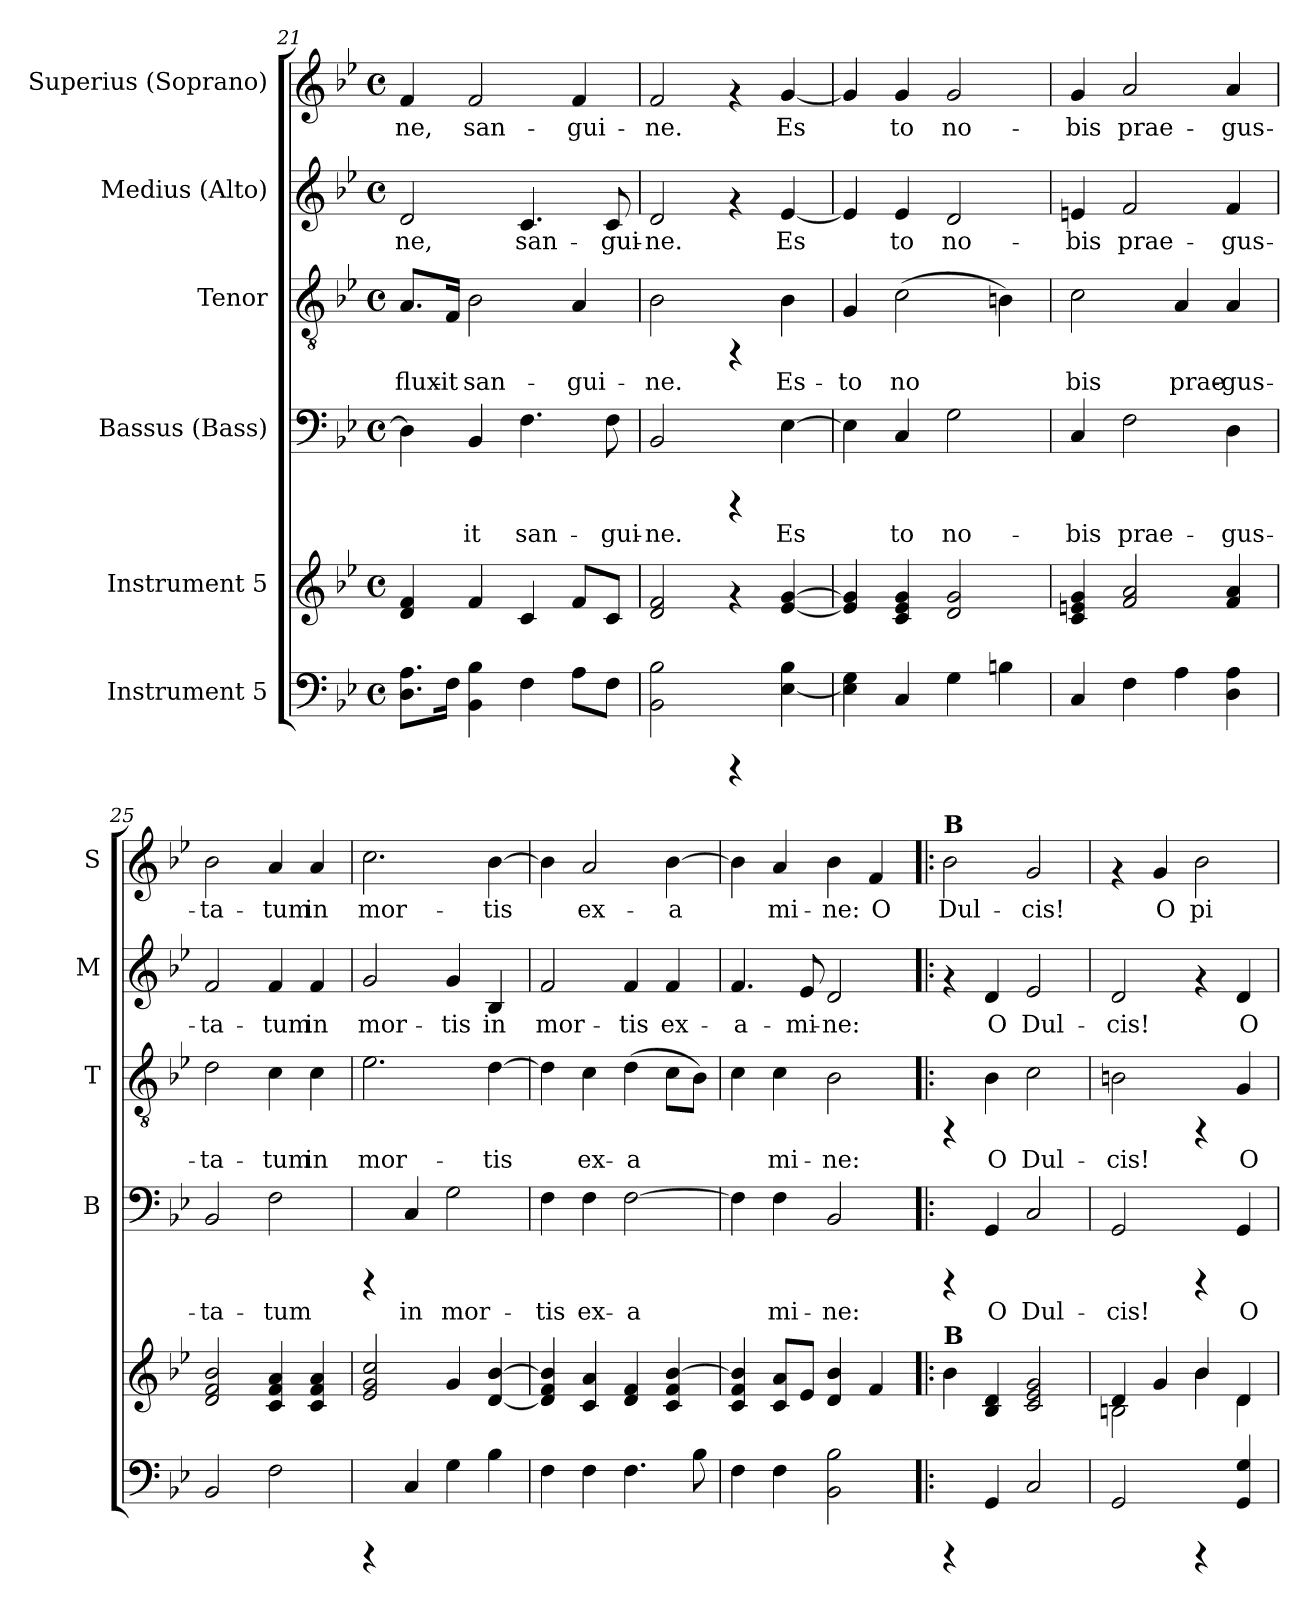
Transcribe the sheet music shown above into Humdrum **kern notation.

**kern	**kern	**kern	**text	**kern	**text	**kern	**text	**kern	**text
*part6	*part5	*part4	*part4	*part3	*part3	*part2	*part2	*part1	*part1
*staff6	*staff5	*staff4	*staff4	*staff3	*staff3	*staff2	*staff2	*staff1	*staff1
*I"Instrument 5	*I"Instrument 5	*I"Bassus (Bass)	*	*I"Tenor	*	*I"Medius (Alto)	*	*I"Superius (Soprano)	*
*	*	*I'B	*	*I'T	*	*I'M	*	*I'S	*
*clefF4	*clefG2	*clefF4	*	*clefGv2	*	*clefG2	*	*clefG2	*
*k[b-e-]	*k[b-e-]	*k[b-e-]	*	*k[b-e-]	*	*k[b-e-]	*	*k[b-e-]	*
*B-:	*B-:	*B-:	*	*B-:	*	*B-:	*	*B-:	*
*M4/4	*M4/4	*M4/4	*	*M4/4	*	*M4/4	*	*M4/4	*
*met(c)	*met(c)	*met(c)	*	*met(c)	*	*met(c)	*	*met(c)	*
=21	=21	=21	=21	=21	=21	=21	=21	=21	=21
!	!	!	!LO:LY:b:cj	!	!LO:LY:b:cj	!	!LO:LY:b:cj	!	!LO:LY:b:cj
8.D\ 8.A\L	4f/ 4d/	4D\]	--	8.A/L	flux-	2d/	-ne,	4f/	-ne,
!	!	!	!	!	!LO:LY:b:cj	!	!	!	!
16F\J	.	.	.	16F/J	-it	.	.	.	.
!	!	!	!LO:LY:b:cj	!	!LO:LY:b:cj	!	!	!	!LO:LY:b:cj
4BB-\ 4B-\	4f/	4BB-/	-it	2B-\	san-	.	.	2f/	san-
!	!	!	!LO:LY:b:cj	!	!	!	!LO:LY:b:cj	!	!
4F\	4c/	4.F\	san-	.	.	4.c/	san-	.	.
!	!	!	!	!	!LO:LY:b:cj	!	!	!	!LO:LY:b:cj
8A\L	8f/L	.	.	4A/	-gui-	.	.	4f/	-gui-
!	!	!	!LO:LY:b:cj	!	!	!	!LO:LY:b:cj	!	!
8F\J	8c/J	8F\	-gui-	.	.	8c/	-gui-	.	.
!!LO:PB:g=z
=22	=22	=22	=22	=22	=22	=22	=22	=22	=22
!	!	!	!LO:LY:b:cj	!	!LO:LY:b:cj	!	!LO:LY:b:cj	!	!LO:LY:b:cj
2BB-\ 2B-\	2d/ 2f/	2BB-/	-ne.	2B-\	-ne.	2d/	-ne.	2f/	-ne.
4rCCC	4rf	4rCCC	.	4rFF	.	4rf	.	4rf	.
!	!	!	!LO:LY:b:cj	!	!LO:LY:b:cj	!	!LO:LY:b:cj	!	!LO:LY:b:cj
4B-\ [>4E-\	[>4g/ [<4e-/	[>4E-\	Es-	4B-\	Es-	[<4e-/	Es-	[<4g/	Es-
=23	=23	=23	=23	=23	=23	=23	=23	=23	=23
!	!	!	!LO:LY:b:cj	!	!LO:LY:b:cj	!	!LO:LY:b:cj	!	!LO:LY:b:cj
4G\ 4E-\]	4g/] 4e-/]	4E-\]	--	4G/	-to	4e-/]	--	4g/]	--
!	!	!	!LO:LY:b:cj	!	!LO:LY:b:cj	!	!LO:LY:b:cj	!	!LO:LY:b:cj
4C/	4g/ 4c/ 4e-/	4C/	-to	(>2c\	no-	4e-/	-to	4g/	-to
!	!	!	!LO:LY:b:cj	!	!	!	!LO:LY:b:cj	!	!LO:LY:b:cj
4G\	2g/ 2d/	2G\	no-	.	.	2d/	no-	2g/	no-
!	!	!	!	!	!LO:LY:b:cj	!	!	!	!
4Bn\	.	.	.	4Bn\)	--	.	.	.	.
=24	=24	=24	=24	=24	=24	=24	=24	=24	=24
!	!	!	!LO:LY:b:cj	!	!LO:LY:b:cj	!	!LO:LY:b:cj	!	!LO:LY:b:cj
4C/	4en/ 4c/ 4g/	4C/	-bis	2c\	-bis	4en/	-bis	4g/	-bis
!	!	!	!LO:LY:b:cj	!	!	!	!LO:LY:b:cj	!	!LO:LY:b:cj
4F\	2f/ 2a/	2F\	prae-	.	.	2f/	prae-	2a/	prae-
!	!	!	!	!	!LO:LY:b:cj	!	!	!	!
4A\	.	.	.	4A/	prae-	.	.	.	.
!	!	!	!LO:LY:b:cj	!	!LO:LY:b:cj	!	!LO:LY:b:cj	!	!LO:LY:b:cj
4A\ 4D\	4a/ 4f/	4D\	-gus-	4A/	-gus-	4f/	-gus-	4a/	-gus-
=25	=25	=25	=25	=25	=25	=25	=25	=25	=25
!	!	!	!LO:LY:b:cj	!	!LO:LY:b:cj	!	!LO:LY:b:cj	!	!LO:LY:b:cj
2BB-/	2f/ 2d/ 2b-/	2BB-/	-ta-	2d\	-ta-	2f/	-ta-	2b-\	-ta-
!	!	!	!LO:LY:b:cj	!	!LO:LY:b:cj	!	!LO:LY:b:cj	!	!LO:LY:b:cj
2F\	4f/ 4c/ 4a/	2F\	-tum	4c\	-tum	4f/	-tum	4a/	-tum
!	!	!	!	!	!LO:LY:b:cj	!	!LO:LY:b:cj	!	!LO:LY:b:cj
.	4a/ 4c/ 4f/	.	.	4c\	in	4f/	in	4a/	in
=26	=26	=26	=26	=26	=26	=26	=26	=26	=26
!	!	!	!	!	!LO:LY:b:cj	!	!LO:LY:b:cj	!	!LO:LY:b:cj
4rCCC	2g/ 2e-/ 2cc/	4rCCC	.	2.e-\	mor-	2g/	mor-	2.cc\	mor-
!	!	!	!LO:LY:b:cj	!	!	!	!	!	!
4C/	.	4C/	in	.	.	.	.	.	.
!	!	!	!LO:LY:b:cj	!	!	!	!LO:LY:b:cj	!	!
4G\	4g/	2G\	mor-	.	.	4g/	-tis	.	.
!	!	!	!	!	!LO:LY:b:cj	!	!LO:LY:b:cj	!	!LO:LY:b:cj
4B-\	[>4b-/ [<4d/	.	.	[>4d\	-tis	4B-/	in	[>4b-\	-tis
=27	=27	=27	=27	=27	=27	=27	=27	=27	=27
!	!	!	!LO:LY:b:cj	!	!LO:LY:b:cj	!	!LO:LY:b:cj	!	!LO:LY:b:cj
4F\	4b-/] 4f/ 4d/]	4F\	-tis	4d\]	.	2f/	mor-	4b-\]	.
!	!	!	!LO:LY:b:cj	!	!LO:LY:b:cj	!	!	!	!LO:LY:b:cj
4F\	4c/ 4a/	4F\	ex-	4c\	ex-	.	.	2a/	ex-
!	!	!	!LO:LY:b:cj	!	!LO:LY:b:cj	!	!LO:LY:b:cj	!	!
4.F\	4d/ 4f/	[<2F\	-a-	(>4d\	-a-	4f/	-tis	.	.
!	!	!	!	!	!LO:LY:b:cj	!	!LO:LY:b:cj	!	!LO:LY:b:cj
.	[<4b-/ 4f/ 4c/	.	.	8c\L	--	4f/	ex-	[<4b-\	-a-
!	!	!	!	!	!LO:LY:b:cj	!	!	!	!
8B-\	.	.	.	8B-\J)	--	.	.	.	.
!!LO:PB:g=z
=28	=28	=28	=28	=28	=28	=28	=28	=28	=28
!	!	!	!LO:LY:b:cj	!	!LO:LY:b:cj	!	!LO:LY:b:cj	!	!LO:LY:b:cj
4F\	4f/ 4c/ 4b-/]	4F\]	--	4c\	--	4.f/	-a-	4b-\]	--
!	!	!	!LO:LY:b:cj	!	!LO:LY:b:cj	!	!	!	!LO:LY:b:cj
4F\	8a/ 8c/L	4F\	-mi-	4c\	-mi-	.	.	4a/	-mi-
!	!	!	!	!	!	!	!LO:LY:b:cj	!	!
.	8e-/J	.	.	.	.	8e-/	-mi-	.	.
!	!	!	!LO:LY:b:cj	!	!LO:LY:b:cj	!	!LO:LY:b:cj	!	!LO:LY:b:cj
2B-\ 2BB-\	4d/ 4b-/	2BB-/	-ne:	2B-\	-ne:	2d/	-ne:	4b-\	-ne:
!	!	!	!	!	!	!	!	!	!LO:LY:b:cj
.	4f/	.	.	.	.	.	.	4f/	O
=29!|:	=29!|:	=29!|:	=29!|:	=29!|:	=29!|:	=29!|:	=29!|:	=29!|:	=29!|:
!	!	!	!	!	!	!	!	!LO:TX:a:B:t=B	!
!	!LO:TX:a:B:t=B	!	!	!	!	!	!	!	!
!	!	!	!	!	!	!	!	!	!LO:LY:b:cj
4rCCC	4b-\	4rCCC	.	4rFF	.	4rf	.	2b-\	Dul-
!	!	!	!LO:LY:b:cj	!	!LO:LY:b:cj	!	!LO:LY:b:cj	!	!
4GG/	4B-/ 4d/	4GG/	O	4B-\	O	4d/	O	.	.
!	!	!	!LO:LY:b:cj	!	!LO:LY:b:cj	!	!LO:LY:b:cj	!	!LO:LY:b:cj
2C/	2g/ 2e-/ 2c/	2C/	Dul-	2c\	Dul-	2e-/	Dul-	2g/	-cis!
=30	=30	=30	=30	=30	=30	=30	=30	=30	=30
*	*^	*	*	*	*	*	*	*	*
!	!	!	!	!LO:LY:b:cj	!	!LO:LY:b:cj	!	!LO:LY:b:cj	!	!
2GG/	4d/	2Bn\	2GG/	-cis!	2Bn\	-cis!	2d/	-cis!	4rf	.
!	!	!	!	!	!	!	!	!	!	!LO:LY:b:cj
.	4g/	.	.	.	.	.	.	.	4g/	O
!	!	!	!	!	!	!	!	!	!	!LO:LY:b:cj
4rCCC	4b-/	4b-\	4rCCC	.	4rFF	.	4rf	.	2b-\	pi-
!	!	!	!	!LO:LY:b:cj	!	!LO:LY:b:cj	!	!LO:LY:b:cj	!	!
4G/ 4GG/	4d/	4d\	4GG/	O	4G/	O	4d/	O	.	.
*	*v	*v	*	*	*	*	*	*	*	*
=	=	=	=	=	=	=	=	=	=
*-	*-	*-	*-	*-	*-	*-	*-	*-	*-
